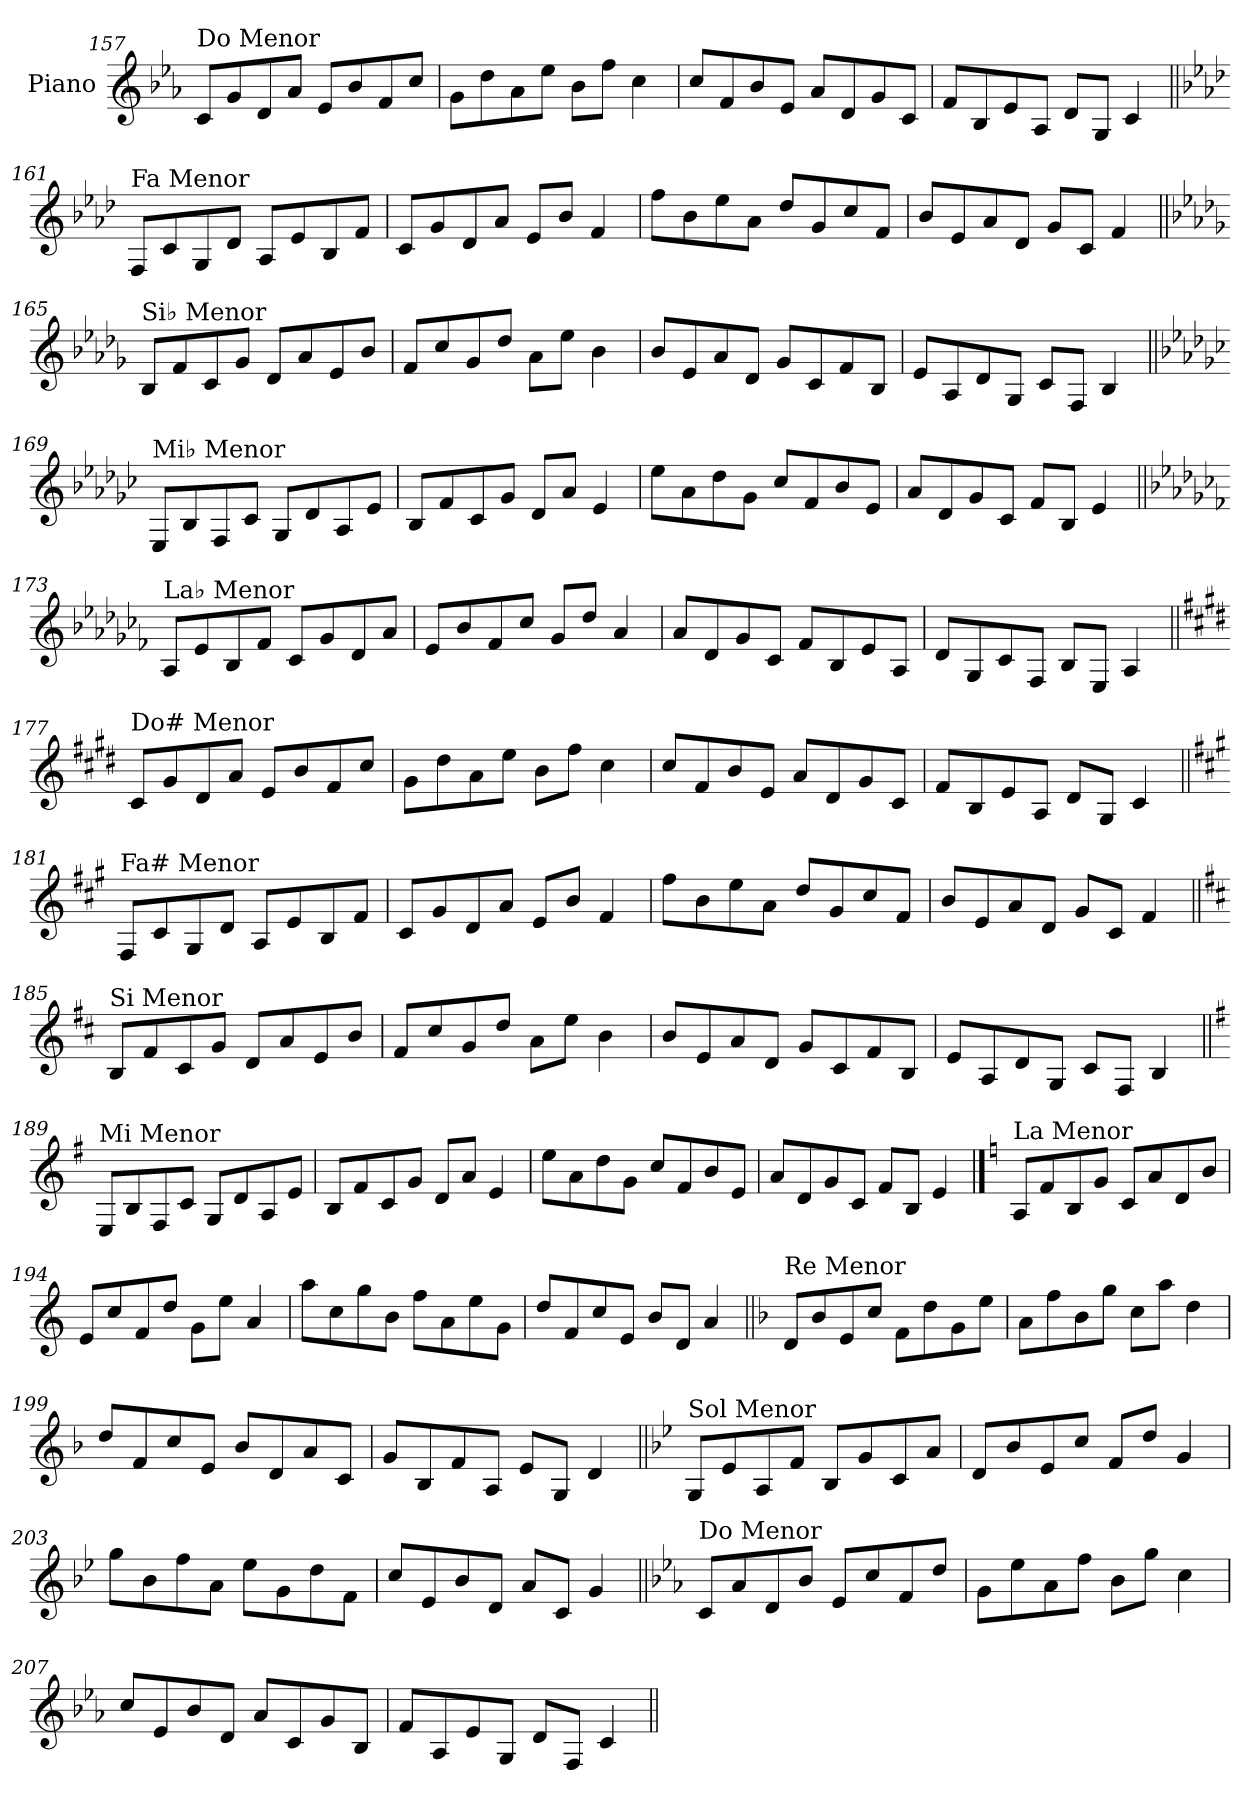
**kern
*part1
*staff1
*I"Piano
*I'Pno.
!!LO:LB:g=z
*clefG2
*k[b-e-a-]
=157
!LO:TX:a:t=Do Menor
8c/L
8g/
8d/
8a-/J
8e-/L
8b-/
8f/
8cc/J
=158
8g\L
8dd\
8a-\
8ee-\J
8b-\L
8ff\J
4cc\
=159
8cc/L
8f/
8b-/
8e-/J
8a-/L
8d/
8g/
8c/J
=160
8f/L
8B-/
8e-/
8A-/J
8d/L
8G/J
4c/
!!LO:LB:g=z
=161||
*k[b-e-a-d-]
!LO:TX:a:t=Fa Menor
8F/L
8c/
8G/
8d-/J
8A-/L
8e-/
8B-/
8f/J
=162
8c/L
8g/
8d-/
8a-/J
8e-/L
8b-/J
4f/
=163
8ff\L
8b-\
8ee-\
8a-\J
8dd-/L
8g/
8cc/
8f/J
=164
8b-/L
8e-/
8a-/
8d-/J
8g/L
8c/J
4f/
!!LO:LB:g=z
=165||
*k[b-e-a-d-g-]
!LO:TX:a:t=Si♭ Menor
8B-/L
8f/
8c/
8g-/J
8d-/L
8a-/
8e-/
8b-/J
=166
8f/L
8cc/
8g-/
8dd-/J
8a-\L
8ee-\J
4b-\
=167
8b-/L
8e-/
8a-/
8d-/J
8g-/L
8c/
8f/
8B-/J
=168
8e-/L
8A-/
8d-/
8G-/J
8c/L
8F/J
4B-/
!!LO:LB:g=z
=169||
*k[b-e-a-d-g-c-]
!LO:TX:a:t=Mi♭ Menor
8E-/L
8B-/
8F/
8c-/J
8G-/L
8d-/
8A-/
8e-/J
=170
8B-/L
8f/
8c-/
8g-/J
8d-/L
8a-/J
4e-/
=171
8ee-\L
8a-\
8dd-\
8g-\J
8cc-/L
8f/
8b-/
8e-/J
=172
8a-/L
8d-/
8g-/
8c-/J
8f/L
8B-/J
4e-/
!!LO:LB:g=z
=173||
*k[b-e-a-d-g-c-f-]
!LO:TX:a:t=La♭ Menor
8A-/L
8e-/
8B-/
8f-/J
8c-/L
8g-/
8d-/
8a-/J
=174
8e-/L
8b-/
8f-/
8cc-/J
8g-/L
8dd-/J
4a-/
=175
8a-/L
8d-/
8g-/
8c-/J
8f-/L
8B-/
8e-/
8A-/J
=176
8d-/L
8G-/
8c-/
8F-/J
8B-/L
8E-/J
4A-/
!!LO:LB:g=z
=177||
*k[f#c#g#d#]
!LO:TX:a:t=Do# Menor
8c#/L
8g#/
8d#/
8a/J
8e/L
8b/
8f#/
8cc#/J
=178
8g#\L
8dd#\
8a\
8ee\J
8b\L
8ff#\J
4cc#\
=179
8cc#/L
8f#/
8b/
8e/J
8a/L
8d#/
8g#/
8c#/J
=180
8f#/L
8B/
8e/
8A/J
8d#/L
8G#/J
4c#/
!!LO:LB:g=z
=181||
*k[f#c#g#]
!LO:TX:a:t=Fa# Menor
8F#/L
8c#/
8G#/
8d/J
8A/L
8e/
8B/
8f#/J
=182
8c#/L
8g#/
8d/
8a/J
8e/L
8b/J
4f#/
=183
8ff#\L
8b\
8ee\
8a\J
8dd/L
8g#/
8cc#/
8f#/J
=184
8b/L
8e/
8a/
8d/J
8g#/L
8c#/J
4f#/
!!LO:LB:g=z
=185||
*k[f#c#]
!LO:TX:a:t=Si Menor
8B/L
8f#/
8c#/
8g/J
8d/L
8a/
8e/
8b/J
=186
8f#/L
8cc#/
8g/
8dd/J
8a\L
8ee\J
4b\
=187
8b/L
8e/
8a/
8d/J
8g/L
8c#/
8f#/
8B/J
=188
8e/L
8A/
8d/
8G/J
8c#/L
8F#/J
4B/
!!LO:LB:g=z
=189||
*k[f#]
!LO:TX:a:t=Mi Menor
8E/L
8B/
8F#/
8c/J
8G/L
8d/
8A/
8e/J
=190
8B/L
8f#/
8c/
8g/J
8d/L
8a/J
4e/
=191
8ee\L
8a\
8dd\
8g\J
8cc/L
8f#/
8b/
8e/J
=192
8a/L
8d/
8g/
8c/J
8f#/L
8B/J
4e/
!!LO:PB:g=z
==193
*k[]
!LO:TX:a:t=La Menor
8A/L
8f/
8B/
8g/J
8c/L
8a/
8d/
8b/J
=194
8e/L
8cc/
8f/
8dd/J
8g\L
8ee\J
4a/
=195
8aa\L
8cc\
8gg\
8b\J
8ff\L
8a\
8ee\
8g\J
=196
8dd/L
8f/
8cc/
8e/J
8b/L
8d/J
4a/
!!LO:LB:g=z
=197||
*k[b-]
!LO:TX:a:t=Re Menor
8d/L
8b-/
8e/
8cc/J
8f\L
8dd\
8g\
8ee\J
=198
8a\L
8ff\
8b-\
8gg\J
8cc\L
8aa\J
4dd\
=199
8dd/L
8f/
8cc/
8e/J
8b-/L
8d/
8a/
8c/J
=200
8g/L
8B-/
8f/
8A/J
8e/L
8G/J
4d/
!!LO:LB:g=z
=201||
*k[b-e-]
!LO:TX:a:t=Sol Menor
8G/L
8e-/
8A/
8f/J
8B-/L
8g/
8c/
8a/J
=202
8d/L
8b-/
8e-/
8cc/J
8f/L
8dd/J
4g/
=203
8gg\L
8b-\
8ff\
8a\J
8ee-\L
8g\
8dd\
8f\J
=204
8cc/L
8e-/
8b-/
8d/J
8a/L
8c/J
4g/
!!LO:LB:g=z
=205||
*k[b-e-a-]
!LO:TX:a:t=Do Menor
8c/L
8a-/
8d/
8b-/J
8e-/L
8cc/
8f/
8dd/J
=206
8g\L
8ee-\
8a-\
8ff\J
8b-\L
8gg\J
4cc\
=207
8cc/L
8e-/
8b-/
8d/J
8a-/L
8c/
8g/
8B-/J
=208
8f/L
8A-/
8e-/
8G/J
8d/L
8F/J
4c/
=||
*-
